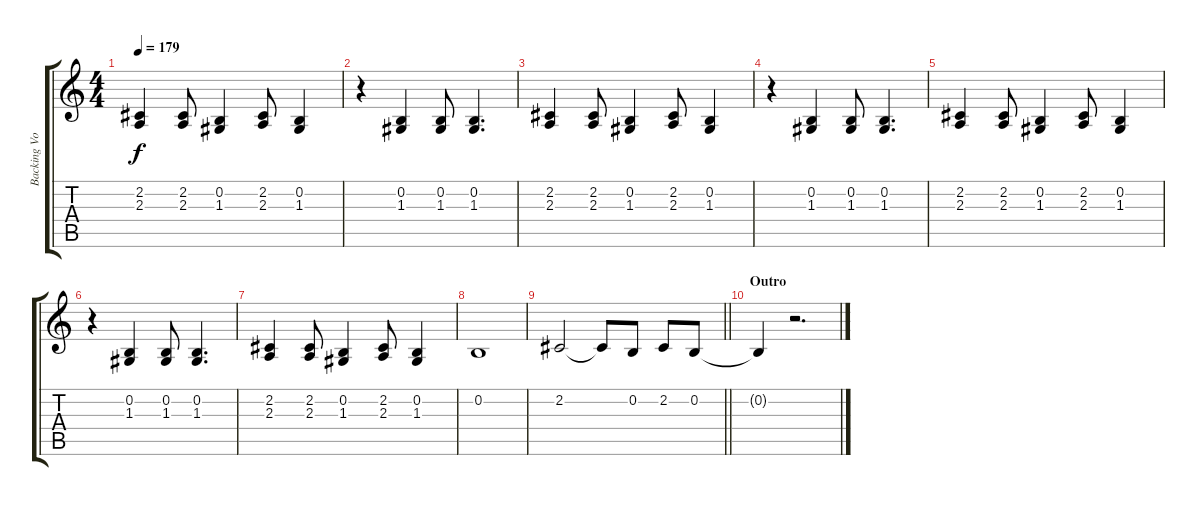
\track ("Backing Vocal" "Backing Vo") {instrument lead6voice}
\staff {score tabs}
\tuning (E4 B3 G3 D3 A2 E2) {hide}
\ts (4 4)
\tempo 179
\clef g2
\ks c
(2.2 2.3).4{dy f} (2.2 2.3).8 (0.2 1.3).4 (2.2 2.3).8 (0.2 1.3).4 |
r.4 (0.2 1.3).4 (0.2 1.3).8 (0.2 1.3).4{d} |
(2.2 2.3).4 (2.2 2.3).8 (0.2 1.3).4 (2.2 2.3).8 (0.2 1.3).4 |
r.4 (0.2 1.3).4 (0.2 1.3).8 (0.2 1.3).4{d} |
(2.2 2.3).4 (2.2 2.3).8 (0.2 1.3).4 (2.2 2.3).8 (0.2 1.3).4 |
r.4 (0.2 1.3).4 (0.2 1.3).8 (0.2 1.3).4{d} |
(2.2 2.3).4 (2.2 2.3).8 (0.2 1.3).4 (2.2 2.3).8 (0.2 1.3).4 |
0.2.1 |
\barLineRight lightlight
2.2.2 2.2{t}.8 0.2.8 2.2.8 0.2.8 |
\section ("" "Outro")
0.2{t}.4 r.2{d}
